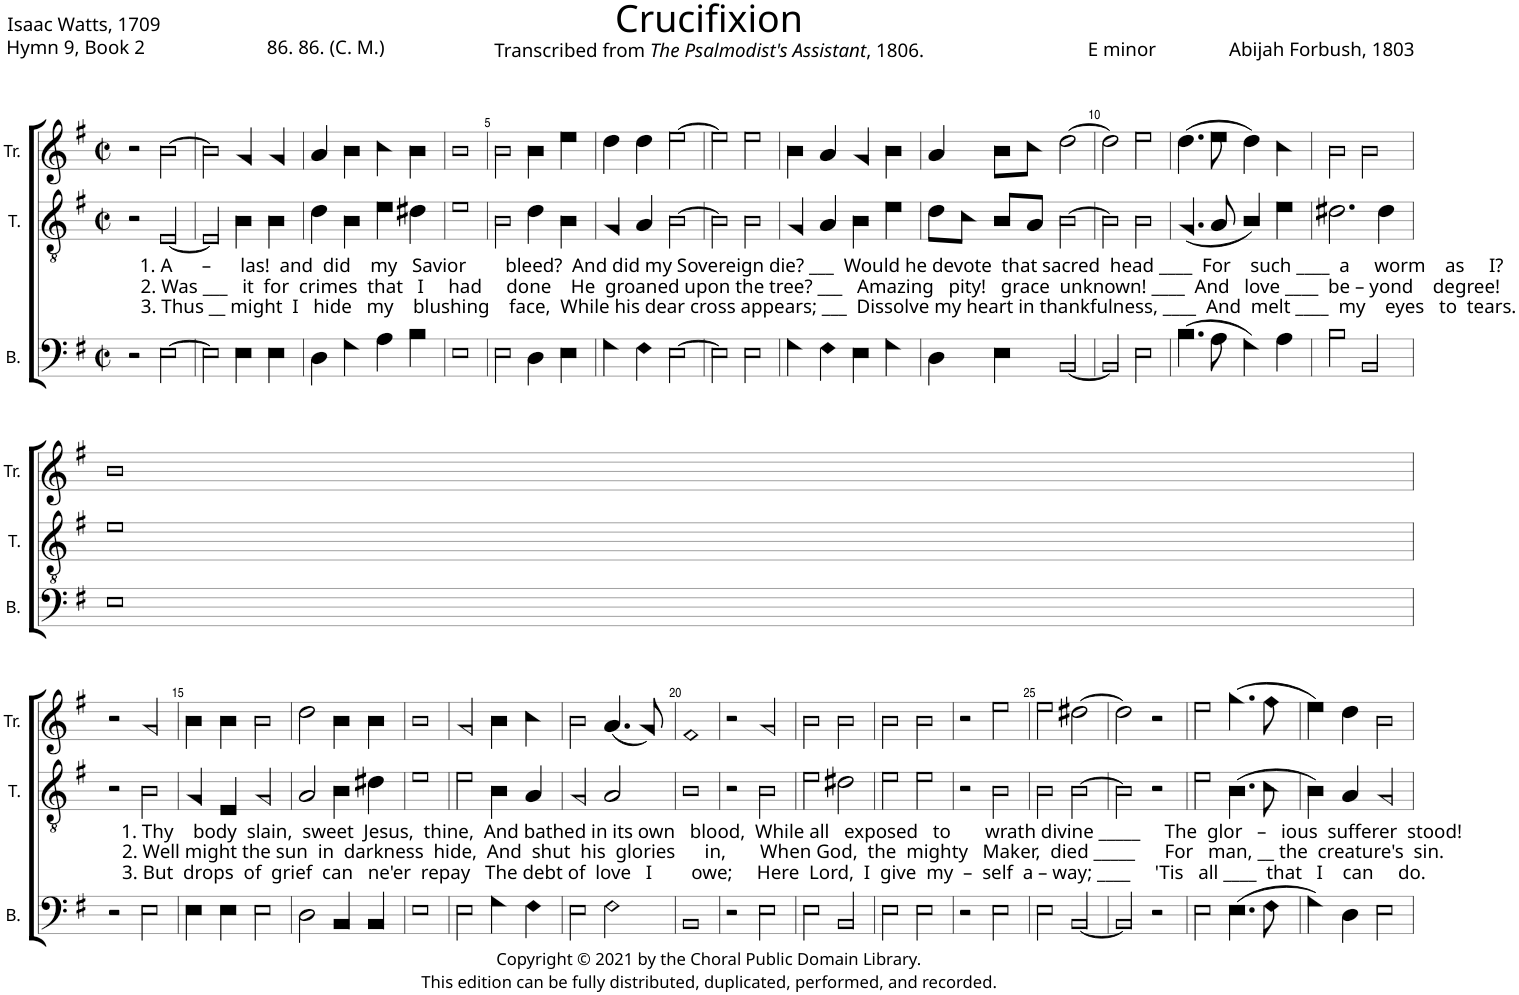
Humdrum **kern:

**kern	**kern	**kern
*part3	*part2	*part1
*staff3	*staff2	*staff1
*I"B.	*I"T.	*I"Tr.
*I'B.	*I'T.	*I'Tr.
*clefF4	*clefGv2	*clefG2
*k[f#]	*k[f#]	*k[f#]
*M2/2	*M2/2	*M2/2
*met(c|)	*met(c|)	*met(c|)
=1	=1	=1
2r	2r	2r
!LO:TX:a:t=1. A      –      las!  and  did    my   Savior        bleed?  And did my Sovereign die? ___  Would he devote  that sacred  head ____  For    such ____  a     worm    as     I?	!	!
!LO:TX:a:t=2. Was ___   it  for  crimes  that   I     had     done    He  groaned upon the tree? ___   Amazing   pity!   grace  unknown! ____  And   love ____  be – yond    degree!	!	!
!LO:TX:a:t=3. Thus __ might  I   hide   my    blushing    face,  While his dear cross appears; ___  Dissolve my heart in thankfulness, ____  And  melt ____  my    eyes   to  tears.	!	!
[2E!\	[2E!/	[2b!\
=2	=2	=2
2E!\]	2E!/]	2b!\]
4E!\	4B!\	4g!/
4E!\	4B!\	4g!/
=3	=3	=3
4D!\	4d!\	4a!/
4G!\	4B!\	4b!\
4A!\	4e!\	4cc!\
4B!\	4d#X!\	4b!\
=4	=4	=4
1E!	1e!	1b!
=5	=5	=5
2E!\	2B!\	2b!\
4D!\	4d!\	4b!\
4E!\	4B!\	4ee!\
=6	=6	=6
4G!\	4G!/	4dd!\
4F#!\	4A!/	4dd!\
[2E!\	[2B!\	[2ee!\
=7	=7	=7
2E!\]	2B!\]	2ee!\]
2E!\	2B!\	2ee!\
=8	=8	=8
4G!\	4G!/	4b!\
4F#!\	4A!/	4a!/
4E!\	4B!\	4g!/
4G!\	4e!\	4b!\
=9	=9	=9
4D!\	8d!\L	4a!/
.	8c!\J	.
4E!\	8B!/L	8b!\L
.	8A!/J	8cc!\J
[2BB!/	[2B!\	[2dd!\
=10	=10	=10
2BB!/]	2B!\]	2dd!\]
2E!\	2B!\	2ee!\
=11	=11	=11
(4.B!\	(4.G!/	(4.dd!\
8A!\	8A!/	8ee!\
4G!\)	4B!/)	4dd!\)
4A!\	4e!\	4cc!\
=12	=12	=12
2B!\	2.d#X!\	2b!\
2BB!/	.	2b!\
.	4d#!\	.
!!LO:LB:g=z
=13	=13	=13
1E!	1e!	1b!
!!LO:LB:g=z
=14	=14	=14
2r	2r	2r
!LO:TX:a:t=1. Thy    body  slain,  sweet  Jesus,  thine,  And bathed in its own   blood,  While all   exposed   to       wrath divine _____     The  glor   –   ious  sufferer  stood!	!	!
!LO:TX:a:t=2. Well might the sun  in  darkness  hide,  And  shut  his  glories      in,       When God,  the  mighty   Maker,  died _____      For   man, __ the  creature's  sin.	!	!
!LO:TX:a:t=3. But  drops  of  grief  can   ne'er  repay   The debt of  love   I        owe;     Here  Lord,  I  give  my  –  self  a – way; ____     'Tis   all ____  that   I    can     do.	!	!
2E!\	2B!\	2g!/
=15	=15	=15
4E!\	4G!/	4b!\
4E!\	4E!/	4b!\
2E!\	2G!/	2b!\
=16	=16	=16
2D!\	2A!/	2dd!\
4BB!/	4B!\	4b!\
4BB!/	4d#X!\	4b!\
=17	=17	=17
1E!	1e!	1b!
=18	=18	=18
2E!\	2e!\	2g!/
4G!\	4B!\	4b!\
4F#!\	4A!/	4cc!\
=19	=19	=19
2E!\	2G!/	2b!\
2F#!\	2A!/	(4.a!/
.	.	8g!/)
=20	=20	=20
1BB!	1B!	1f#!
=21	=21	=21
2r	2r	2r
2E!\	2B!\	2g!/
=22	=22	=22
2E!\	2e!\	2b!\
2BB!/	2d#X!\	2b!\
=23	=23	=23
2E!\	2e!\	2b!\
2E!\	2e!\	2b!\
=24	=24	=24
2r	2r	2r
2E!\	2B!\	2ee!\
=25	=25	=25
2E!\	2B!\	2ee!\
[2BB!/	[2B!\	[2dd#X!\
=26	=26	=26
2BB!/]	2B!\]	2dd#!\]
2r	2r	2r
=27	=27	=27
2E!\	2e!\	2ee!\
(4.E!\	(4.B!\	(4.gg!\
8F#!\	8c!\	8ff#!\
=28	=28	=28
4G!\)	4B!\)	4ee!\)
4D!\	4A!/	4dd!\
2E!\	2G!/	2b!\
=	=	=
*-	*-	*-
